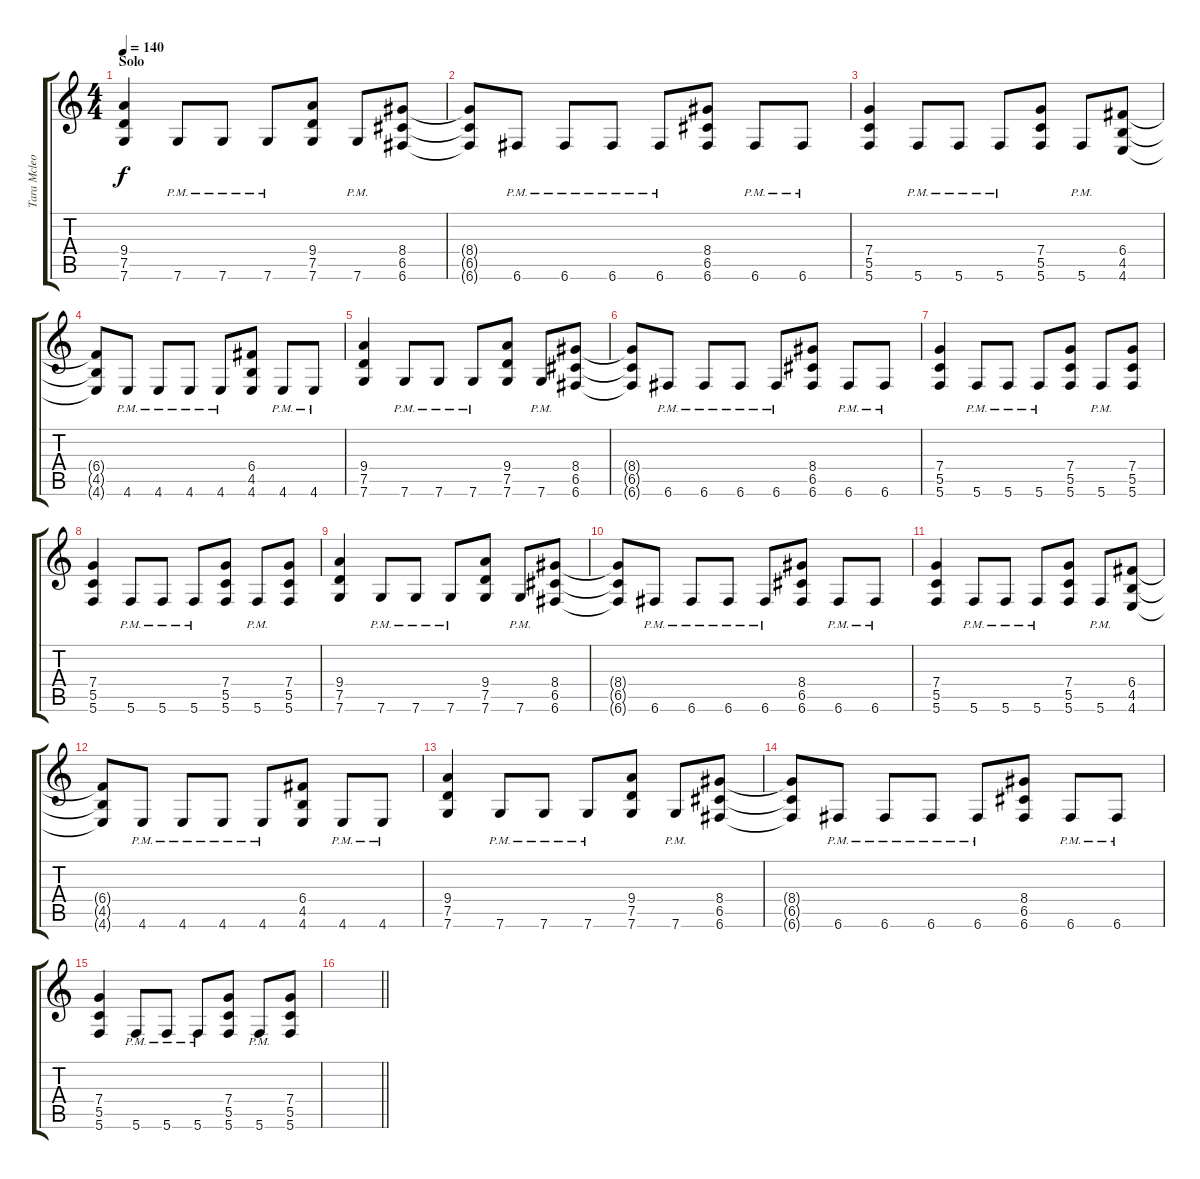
\track ("Tara Mcleod" "Tara Mcleo") {instrument distortionguitar}
\staff {score tabs}
\tuning (D4 A3 F3 C3 G2 C2) {hide}
\ts (4 4)
\section ("" "Solo")
\tempo 140
\clef g2
\ks c
(9.4 7.5 7.6).4{dy f} 7.6{pm}.8 7.6{pm}.8 7.6{pm}.8 (9.4 7.5 7.6).8 7.6{pm}.8 (8.4 6.5 6.6).8 |
(8.4{t} 6.5{t} 6.6{t}).8 6.6{pm}.8 6.6{pm}.8 6.6{pm}.8 6.6{pm}.8 (8.4 6.5 6.6).8 6.6{pm}.8 6.6{pm}.8 |
(7.4 5.5 5.6).4 5.6{pm}.8 5.6{pm}.8 5.6{pm}.8 (7.4 5.5 5.6).8 5.6{pm}.8 (6.4 4.5 4.6).8 |
(6.4{t} 4.5{t} 4.6{t}).8 4.6{pm}.8 4.6{pm}.8 4.6{pm}.8 4.6{pm}.8 (6.4 4.5 4.6).8 4.6{pm}.8 4.6{pm}.8 |
(9.4 7.5 7.6).4 7.6{pm}.8 7.6{pm}.8 7.6{pm}.8 (9.4 7.5 7.6).8 7.6{pm}.8 (8.4 6.5 6.6).8 |
(8.4{t} 6.5{t} 6.6{t}).8 6.6{pm}.8 6.6{pm}.8 6.6{pm}.8 6.6{pm}.8 (8.4 6.5 6.6).8 6.6{pm}.8 6.6{pm}.8 |
(7.4 5.5 5.6).4 5.6{pm}.8 5.6{pm}.8 5.6{pm}.8 (7.4 5.5 5.6).8 5.6{pm}.8 (7.4 5.5 5.6).8 |
(7.4 5.5 5.6).4 5.6{pm}.8 5.6{pm}.8 5.6{pm}.8 (7.4 5.5 5.6).8 5.6{pm}.8 (7.4 5.5 5.6).8 |
(9.4 7.5 7.6).4 7.6{pm}.8 7.6{pm}.8 7.6{pm}.8 (9.4 7.5 7.6).8 7.6{pm}.8 (8.4 6.5 6.6).8 |
(8.4{t} 6.5{t} 6.6{t}).8 6.6{pm}.8 6.6{pm}.8 6.6{pm}.8 6.6{pm}.8 (8.4 6.5 6.6).8 6.6{pm}.8 6.6{pm}.8 |
(7.4 5.5 5.6).4 5.6{pm}.8 5.6{pm}.8 5.6{pm}.8 (7.4 5.5 5.6).8 5.6{pm}.8 (6.4 4.5 4.6).8 |
(6.4{t} 4.5{t} 4.6{t}).8 4.6{pm}.8 4.6{pm}.8 4.6{pm}.8 4.6{pm}.8 (6.4 4.5 4.6).8 4.6{pm}.8 4.6{pm}.8 |
(9.4 7.5 7.6).4 7.6{pm}.8 7.6{pm}.8 7.6{pm}.8 (9.4 7.5 7.6).8 7.6{pm}.8 (8.4 6.5 6.6).8 |
(8.4{t} 6.5{t} 6.6{t}).8 6.6{pm}.8 6.6{pm}.8 6.6{pm}.8 6.6{pm}.8 (8.4 6.5 6.6).8 6.6{pm}.8 6.6{pm}.8 |
(7.4 5.5 5.6).4 5.6{pm}.8 5.6{pm}.8 5.6{pm}.8 (7.4 5.5 5.6).8 5.6{pm}.8 (7.4 5.5 5.6).8 |
\barLineRight lightlight
